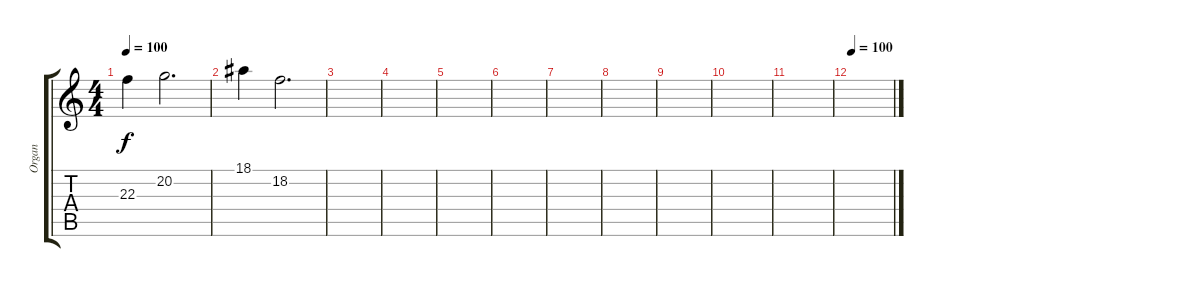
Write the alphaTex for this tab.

\track ("Organ" "Organ") {instrument churchorgan}
\staff {score tabs}
\tuning (E4 B3 G3 D3 A2 D2) {hide}
\ts (4 4)
\tempo 100
\clef g2
\ks c
22.3.4{dy f} 20.2.2{d} |
18.1.4 18.2.2{d} |
|
|
|
|
|
|
|
|
|
\tempo 100
